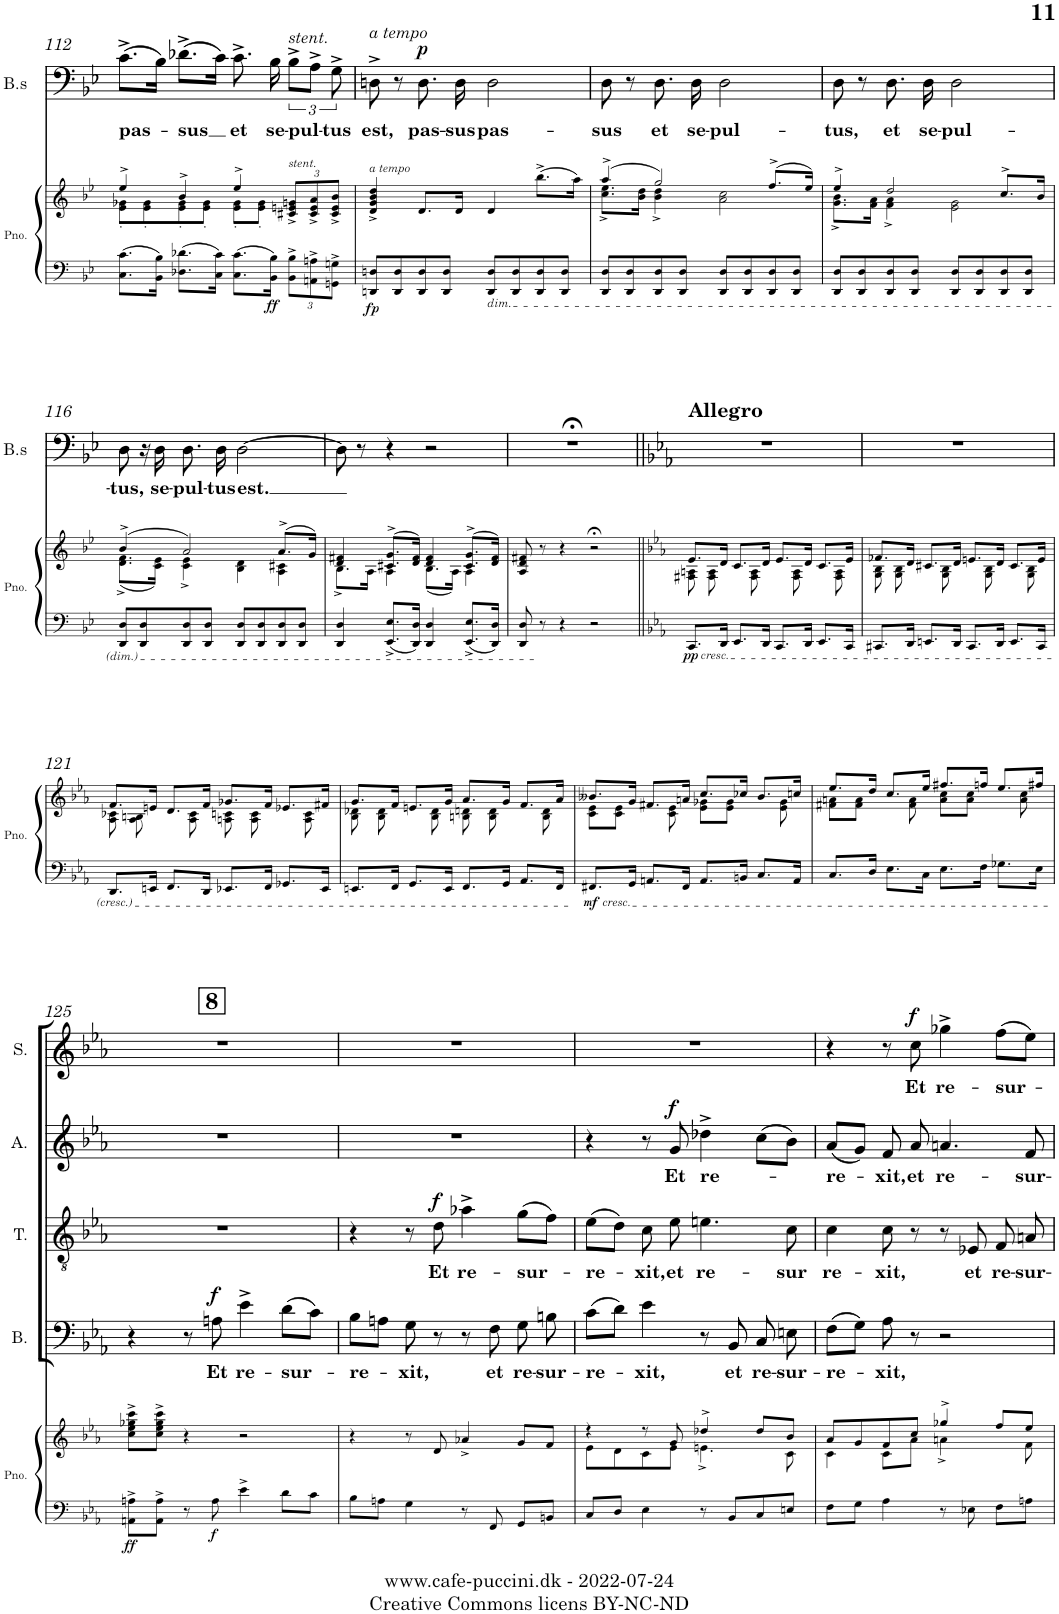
**kern	**kern	**dynam	**kern	**text	**dynam	**kern	**text	**dynam	**kern	**text	**dynam	**kern	**text	**dynam	**kern	**text	**dynam
*part6	*part6	*part6	*part5	*part5	*part5	*part4	*part4	*part4	*part3	*part3	*part3	*part2	*part2	*part2	*part1	*part1	*part1
*staff7	*staff6	*staff6/7	*staff5	*staff5	*staff5	*staff4	*staff4	*staff4	*staff3	*staff3	*staff3	*staff2	*staff2	*staff2	*staff1	*staff1	*staff1
*I"Piano	*	*	*I"Bass	*	*	*I"Tenor	*	*	*I"Alto	*	*	*I"Soprano	*	*	*I"Bass solo	*	*
*I'Pno.	*	*	*I'B.	*	*	*I'T.	*	*	*I'A.	*	*	*I'S.	*	*	*I'B.s	*	*
!!LO:PB:g=z
*clefF4	*clefG2	*	*clefF4	*	*	*clefGv2	*	*	*clefG2	*	*	*clefG2	*	*	*clefF4	*	*
*k[b-e-]	*k[b-e-]	*	*k[b-e-]	*	*	*k[b-e-]	*	*	*k[b-e-]	*	*	*k[b-e-]	*	*	*k[b-e-]	*	*
*M4/4	*M4/4	*	*M4/4	*	*	*M4/4	*	*	*M4/4	*	*	*M4/4	*	*	*M4/4	*	*
*met(c)	*met(c)	*	*met(c)	*	*	*met(c)	*	*	*met(c)	*	*	*met(c)	*	*	*met(c)	*	*
=112	=112	=112	=112	=112	=112	=112	=112	=112	=112	=112	=112	=112	=112	=112	=112	=112	=112
*	*^	*	*	*	*	*	*	*	*	*	*	*	*	*	*	*	*
!	!	!	!	!	!	!	!	!	!	!	!	!	!	!	!	!	!LO:LY:b	!
8.C\ 8.c\L	4ee-^/	8e-\' 8g-X\'L	.	1r	.	.	1r	.	.	1r	.	.	1r	.	.	(8.c^\L	pas-	.
.	.	8e-\' 8g-\'	.	.	.	.	.	.	.	.	.	.	.	.	.	.	.	.
16BB-\ 16B-\Jk	.	.	.	.	.	.	.	.	.	.	.	.	.	.	.	16B-\Jk)	.	.
!	!	!	!	!	!	!	!	!	!	!	!	!	!	!	!	!	!LO:LY:b	!
8.D-X\ 8.d-X\L	4b-^/	8e-\' 8g-\'	.	.	.	.	.	.	.	.	.	.	.	.	.	(8.d-X^\L	-sus	.
.	.	8e-\' 8g-\'J	.	.	.	.	.	.	.	.	.	.	.	.	.	.	.	.
16C\ 16c\Jk	.	.	.	.	.	.	.	.	.	.	.	.	.	.	.	16c\Jk)	.	.
!	!	!	!	!	!	!	!	!	!	!	!	!	!	!	!	!	!LO:LY:b	!
8.C\ 8.c\L	4ee-^/	8e-\' 8g-\'L	.	.	.	.	.	.	.	.	.	.	.	.	.	8.c^\	et	.
.	.	8e-\' 8g-\'J	.	.	.	.	.	.	.	.	.	.	.	.	.	.	.	.
!	!	!	!LO:DY:b=2	!	!	!	!	!	!	!	!	!	!	!	!	!	!LO:LY:b	!
16BB-\ 16B-\Jk	.	.	ff	.	.	.	.	.	.	.	.	.	.	.	.	16B-\	se-	.
*Xbrackettup	*Xbrackettup	*	*	*	*	*	*	*	*	*	*	*	*	*	*	*	*	*
!	!	!	!	!	!	!	!	!	!	!	!	!	!	!	!	!LO:TX:a:i:t=stent.	!	!
!	!LO:TX:a:i:t=stent.	!	!	!	!	!	!	!	!	!	!	!	!	!	!	!	!	!
!	!	!	!	!	!	!	!	!	!	!	!	!	!	!	!	!	!LO:LY:b	!
12BB-\^ 12B-\^L	12c#X/^< 12en/^< 12gn/^<L	4ryy	.	.	.	.	.	.	.	.	.	.	.	.	.	12B-^\L	-pul-	.
12AAn\^ 12An\^	12c#/^< 12e/^< 12a/^<	.	.	.	.	.	.	.	.	.	.	.	.	.	.	12A^\J	.	.
!	!	!	!	!	!	!	!	!	!	!	!	!	!	!	!	!	!LO:LY:b	!
12GGn\^ 12Gn\^J	12c#/^< 12e/^< 12b-/^<J	.	.	.	.	.	.	.	.	.	.	.	.	.	.	12G^\	-tus	.
*	*v	*v	*	*	*	*	*	*	*	*	*	*	*	*	*	*	*	*
=113	=113	=113	=113	=113	=113	=113	=113	=113	=113	=113	=113	=113	=113	=113	=113	=113	=113
!	!	!	!	!	!	!	!	!	!	!	!	!	!	!	!LO:TX:a:i:t=a tempo	!	!
!	!LO:TX:a:i:t=a tempo	!	!	!	!	!	!	!	!	!	!	!	!	!	!	!	!
!	!	!LO:DY:b=2	!	!	!	!	!	!	!	!	!	!	!	!	!	!LO:LY:b	!
8DDn/ 8Dn/L	4d/^ 4g/^ 4b-/^ 4dd/^	fp	1r	.	.	1r	.	.	1r	.	.	1r	.	.	8Dn^\	est,	.
8DD/ 8D/	.	.	.	.	.	.	.	.	.	.	.	.	.	.	8r	.	.
!	!	!	!	!	!	!	!	!	!	!	!	!	!	!	!	!LO:LY:b	!LO:DY:a
8DD/ 8D/	8.d/L	.	.	.	.	.	.	.	.	.	.	.	.	.	8.D\	pas-	p
8DD/ 8D/J	.	.	.	.	.	.	.	.	.	.	.	.	.	.	.	.	.
!	!	!	!	!	!	!	!	!	!	!	!	!	!	!	!	!LO:LY:b	!
.	16d/Jk	.	.	.	.	.	.	.	.	.	.	.	.	.	16D\	-sus	.
!LO:TX:b:i:t=dim.	!	!	!	!	!	!	!	!	!	!	!	!	!	!	!	!	!
!	!	!	!	!	!	!	!	!	!	!	!	!	!	!	!	!LO:LY:b	!
8DD/ 8D/L	4d/	.	.	.	.	.	.	.	.	.	.	.	.	.	2D\	pas-	.
8DD/ 8D/	.	.	.	.	.	.	.	.	.	.	.	.	.	.	.	.	.
8DD/ 8D/	(8.bb-^\L	.	.	.	.	.	.	.	.	.	.	.	.	.	.	.	.
8DD/ 8D/J	.	.	.	.	.	.	.	.	.	.	.	.	.	.	.	.	.
.	16aa\Jk)	.	.	.	.	.	.	.	.	.	.	.	.	.	.	.	.
=114	=114	=114	=114	=114	=114	=114	=114	=114	=114	=114	=114	=114	=114	=114	=114	=114	=114
*	*^	*	*	*	*	*	*	*	*	*	*	*	*	*	*	*	*
!	!	!	!	!	!	!	!	!	!	!	!	!	!	!	!	!	!LO:LY:b	!
8DD/ 8D/L	(4aa^/	8.cc\^ 8.ee-\^L	.	1r	.	.	1r	.	.	1r	.	.	1r	.	.	8D\	-sus	.
8DD/ 8D/	.	.	.	.	.	.	.	.	.	.	.	.	.	.	.	8r	.	.
.	.	16b-\ 16dd\Jk	.	.	.	.	.	.	.	.	.	.	.	.	.	.	.	.
!	!	!	!	!	!	!	!	!	!	!	!	!	!	!	!	!	!LO:LY:b	!
8DD/ 8D/	2gg/)	4b-\^ 4dd\^	.	.	.	.	.	.	.	.	.	.	.	.	.	8.D\	et	.
8DD/ 8D/J	.	.	.	.	.	.	.	.	.	.	.	.	.	.	.	.	.	.
!	!	!	!	!	!	!	!	!	!	!	!	!	!	!	!	!	!LO:LY:b	!
.	.	.	.	.	.	.	.	.	.	.	.	.	.	.	.	16D\	se-	.
!	!	!	!	!	!	!	!	!	!	!	!	!	!	!	!	!	!LO:LY:b	!
8DD/ 8D/L	.	2a\ 2cc\	.	.	.	.	.	.	.	.	.	.	.	.	.	2D\	-pul-	.
8DD/ 8D/	.	.	.	.	.	.	.	.	.	.	.	.	.	.	.	.	.	.
8DD/ 8D/	(8.ff^/L	.	.	.	.	.	.	.	.	.	.	.	.	.	.	.	.	.
8DD/ 8D/J	.	.	.	.	.	.	.	.	.	.	.	.	.	.	.	.	.	.
.	16ee-/Jk)	.	.	.	.	.	.	.	.	.	.	.	.	.	.	.	.	.
=115	=115	=115	=115	=115	=115	=115	=115	=115	=115	=115	=115	=115	=115	=115	=115	=115	=115	=115
!	!	!	!	!	!	!	!	!	!	!	!	!	!	!	!	!	!LO:LY:b	!
8DD/ 8D/L	4ee-^/	8.g\^ 8.b-\^L	.	1r	.	.	1r	.	.	1r	.	.	1r	.	.	8D\	-tus,	.
8DD/ 8D/	.	.	.	.	.	.	.	.	.	.	.	.	.	.	.	8r	.	.
.	.	16f\ 16a\Jk	.	.	.	.	.	.	.	.	.	.	.	.	.	.	.	.
!	!	!	!	!	!	!	!	!	!	!	!	!	!	!	!	!	!LO:LY:b	!
8DD/ 8D/	2dd/	4f\^ 4a\^	.	.	.	.	.	.	.	.	.	.	.	.	.	8.D\	et	.
8DD/ 8D/J	.	.	.	.	.	.	.	.	.	.	.	.	.	.	.	.	.	.
!	!	!	!	!	!	!	!	!	!	!	!	!	!	!	!	!	!LO:LY:b	!
.	.	.	.	.	.	.	.	.	.	.	.	.	.	.	.	16D\	se-	.
!	!	!	!	!	!	!	!	!	!	!	!	!	!	!	!	!	!LO:LY:b	!
8DD/ 8D/L	.	2e-\ 2g\	.	.	.	.	.	.	.	.	.	.	.	.	.	2D\	-pul-	.
8DD/ 8D/	.	.	.	.	.	.	.	.	.	.	.	.	.	.	.	.	.	.
8DD/ 8D/	8.cc^/L	.	.	.	.	.	.	.	.	.	.	.	.	.	.	.	.	.
8DD/ 8D/J	.	.	.	.	.	.	.	.	.	.	.	.	.	.	.	.	.	.
.	16b-/Jk	.	.	.	.	.	.	.	.	.	.	.	.	.	.	.	.	.
!!LO:LB:g=z
=116	=116	=116	=116	=116	=116	=116	=116	=116	=116	=116	=116	=116	=116	=116	=116	=116	=116	=116
!	!	!	!	!	!	!	!	!	!	!	!	!	!	!	!	!	!LO:LY:b	!
8DD/ 8D/L	(4b-^/	(8.d\^ 8.f\^L	.	1r	.	.	1r	.	.	1r	.	.	1r	.	.	8D\	-tus,	.
8DD/ 8D/	.	.	.	.	.	.	.	.	.	.	.	.	.	.	.	16r	.	.
!	!	!	!	!	!	!	!	!	!	!	!	!	!	!	!	!	!LO:LY:b	!
.	.	16c\ 16e-\Jk)	.	.	.	.	.	.	.	.	.	.	.	.	.	16D\	se-	.
!	!	!	!	!	!	!	!	!	!	!	!	!	!	!	!	!	!LO:LY:b	!
8DD/ 8D/	2a/)	4c\^ 4e-\^	.	.	.	.	.	.	.	.	.	.	.	.	.	8.D\	-pul-	.
8DD/ 8D/J	.	.	.	.	.	.	.	.	.	.	.	.	.	.	.	.	.	.
!	!	!	!	!	!	!	!	!	!	!	!	!	!	!	!	!	!LO:LY:b	!
.	.	.	.	.	.	.	.	.	.	.	.	.	.	.	.	16D\	-tus	.
!	!	!	!	!	!	!	!	!	!	!	!	!	!	!	!	!	!LO:LY:b	!
8DD/ 8D/L	.	4B-\ 4d\	.	.	.	.	.	.	.	.	.	.	.	.	.	[2D\	est.	.
8DD/ 8D/	.	.	.	.	.	.	.	.	.	.	.	.	.	.	.	.	.	.
8DD/ 8D/	(8.a^/L	4A\ 4c#X\	.	.	.	.	.	.	.	.	.	.	.	.	.	.	.	.
8DD/ 8D/J	.	.	.	.	.	.	.	.	.	.	.	.	.	.	.	.	.	.
.	16g/Jk)	.	.	.	.	.	.	.	.	.	.	.	.	.	.	.	.	.
=117	=117	=117	=117	=117	=117	=117	=117	=117	=117	=117	=117	=117	=117	=117	=117	=117	=117	=117
4DD/ 4D/	4d/ 4f#X/	8.B-^\L	.	1r	.	.	1r	.	.	1r	.	.	1r	.	.	8D\]	.	.
.	.	.	.	.	.	.	.	.	.	.	.	.	.	.	.	8r	.	.
.	.	16A\Jk	.	.	.	.	.	.	.	.	.	.	.	.	.	.	.	.
8.EE-/^ 8.E-/^L	(8.c#X/^ 8.g/^L	4A\	.	.	.	.	.	.	.	.	.	.	.	.	.	4r	.	.
16DD/ 16D/Jk	16d/ 16f#/Jk)	.	.	.	.	.	.	.	.	.	.	.	.	.	.	.	.	.
4DD/ 4D/	4d/ 4f#/	(8.B-\L	.	.	.	.	.	.	.	.	.	.	.	.	.	2r	.	.
.	.	16A\Jk)	.	.	.	.	.	.	.	.	.	.	.	.	.	.	.	.
8.EE-/^ 8.E-/^L	(8.c#/^ 8.g/^L	4A\	.	.	.	.	.	.	.	.	.	.	.	.	.	.	.	.
16DD/ 16D/Jk	16d/ 16f#/Jk)	.	.	.	.	.	.	.	.	.	.	.	.	.	.	.	.	.
*	*v	*v	*	*	*	*	*	*	*	*	*	*	*	*	*	*	*	*
=118	=118	=118	=118	=118	=118	=118	=118	=118	=118	=118	=118	=118	=118	=118	=118	=118	=118
8DD/ 8D/	8A/ 8d/ 8f#X/	.	1r	.	.	1r	.	.	1r	.	.	1r	.	.	1r;<	.	.
8r	8r	.	.	.	.	.	.	.	.	.	.	.	.	.	.	.	.
4r	4r	.	.	.	.	.	.	.	.	.	.	.	.	.	.	.	.
2r	2r;<	.	.	.	.	.	.	.	.	.	.	.	.	.	.	.	.
=119||	=119||	=119||	=119||	=119||	=119||	=119||	=119||	=119||	=119||	=119||	=119||	=119||	=119||	=119||	=119||	=119||	=119||
*k[b-e-a-]	*k[b-e-a-]	*	*k[b-e-a-]	*	*	*k[b-e-a-]	*	*	*k[b-e-a-]	*	*	*k[b-e-a-]	*	*	*k[b-e-a-]	*	*
*	*^	*	*	*	*	*	*	*	*	*	*	*	*	*	*	*	*
!LO:TX:b:i:t=cresc.	!	!	!	!	!	!	!	!	!	!	!	!	!	!	!	!	!	!
!	!	!	!LO:DY:b=2	!	!	!	!	!	!	!	!	!	!	!	!	!	!	!
8.CC/L	8.e-/L	8F#X\ 8An\	pp	1r	.	.	1r	.	.	1r	.	.	1r	.	.	1r	.	.
.	.	8F#\ 8A\	.	.	.	.	.	.	.	.	.	.	.	.	.	.	.	.
16DD/Jk	16d/Jk	.	.	.	.	.	.	.	.	.	.	.	.	.	.	.	.	.
8.EE-/L	8.c/L	8ryy	.	.	.	.	.	.	.	.	.	.	.	.	.	.	.	.
.	.	8F#\ 8A\	.	.	.	.	.	.	.	.	.	.	.	.	.	.	.	.
16DD/Jk	16d/Jk	.	.	.	.	.	.	.	.	.	.	.	.	.	.	.	.	.
8.CC/L	8.e-/L	8ryy	.	.	.	.	.	.	.	.	.	.	.	.	.	.	.	.
.	.	8F#\ 8A\	.	.	.	.	.	.	.	.	.	.	.	.	.	.	.	.
16DD/Jk	16d/Jk	.	.	.	.	.	.	.	.	.	.	.	.	.	.	.	.	.
8.EE-/L	8.c/L	8ryy	.	.	.	.	.	.	.	.	.	.	.	.	.	.	.	.
.	.	8F#\ 8A\	.	.	.	.	.	.	.	.	.	.	.	.	.	.	.	.
16CC/Jk	16e-/Jk	.	.	.	.	.	.	.	.	.	.	.	.	.	.	.	.	.
=120	=120	=120	=120	=120	=120	=120	=120	=120	=120	=120	=120	=120	=120	=120	=120	=120	=120	=120
8.CC#X/L	8.f-X/L	8G\ 8B-\	.	1r	.	.	1r	.	.	1r	.	.	1r	.	.	1r	.	.
.	.	8G\ 8B-\	.	.	.	.	.	.	.	.	.	.	.	.	.	.	.	.
16DD/Jk	16d/Jk	.	.	.	.	.	.	.	.	.	.	.	.	.	.	.	.	.
8.EEn/L	8.c#X/L	8ryy	.	.	.	.	.	.	.	.	.	.	.	.	.	.	.	.
.	.	8G\ 8B-\	.	.	.	.	.	.	.	.	.	.	.	.	.	.	.	.
16DD/Jk	16d/Jk	.	.	.	.	.	.	.	.	.	.	.	.	.	.	.	.	.
8.CC#/L	8.en/L	8ryy	.	.	.	.	.	.	.	.	.	.	.	.	.	.	.	.
.	.	8G\ 8B-\	.	.	.	.	.	.	.	.	.	.	.	.	.	.	.	.
16DD/Jk	16d/Jk	.	.	.	.	.	.	.	.	.	.	.	.	.	.	.	.	.
8.EE/L	8.c#/L	8ryy	.	.	.	.	.	.	.	.	.	.	.	.	.	.	.	.
.	.	8G\ 8B-\	.	.	.	.	.	.	.	.	.	.	.	.	.	.	.	.
16CC#/Jk	16e/Jk	.	.	.	.	.	.	.	.	.	.	.	.	.	.	.	.	.
!!LO:LB:g=z
=121	=121	=121	=121	=121	=121	=121	=121	=121	=121	=121	=121	=121	=121	=121	=121	=121	=121	=121
8.DD/L	8.f/L	8A-\ 8c-X\	.	1r	.	.	1r	.	.	1r	.	.	1r	.	.	1r	.	.
.	.	8A-\ 8Bn\	.	.	.	.	.	.	.	.	.	.	.	.	.	.	.	.
16EEn/Jk	16en/Jk	.	.	.	.	.	.	.	.	.	.	.	.	.	.	.	.	.
8.FF/L	8.d/L	8ryy	.	.	.	.	.	.	.	.	.	.	.	.	.	.	.	.
.	.	8A-\ 8c-\	.	.	.	.	.	.	.	.	.	.	.	.	.	.	.	.
16DD/Jk	16f/Jk	.	.	.	.	.	.	.	.	.	.	.	.	.	.	.	.	.
8.EE-X/L	8.g-X/L	8An\ 8cn\	.	.	.	.	.	.	.	.	.	.	.	.	.	.	.	.
.	.	8A\ 8c\	.	.	.	.	.	.	.	.	.	.	.	.	.	.	.	.
16FF/Jk	16f/Jk	.	.	.	.	.	.	.	.	.	.	.	.	.	.	.	.	.
8.GG-X/L	8.e-X/L	8ryy	.	.	.	.	.	.	.	.	.	.	.	.	.	.	.	.
.	.	8A\ 8c\	.	.	.	.	.	.	.	.	.	.	.	.	.	.	.	.
16EE-/Jk	16f#X/Jk	.	.	.	.	.	.	.	.	.	.	.	.	.	.	.	.	.
=122	=122	=122	=122	=122	=122	=122	=122	=122	=122	=122	=122	=122	=122	=122	=122	=122	=122	=122
8.EEn/L	8.g/L	8B-\ 8d-X\	.	1r	.	.	1r	.	.	1r	.	.	1r	.	.	1r	.	.
.	.	8B-\ 8d-\	.	.	.	.	.	.	.	.	.	.	.	.	.	.	.	.
16FF/Jk	16f/Jk	.	.	.	.	.	.	.	.	.	.	.	.	.	.	.	.	.
8.GG/L	8.en/L	8ryy	.	.	.	.	.	.	.	.	.	.	.	.	.	.	.	.
.	.	8B-\ 8d-\	.	.	.	.	.	.	.	.	.	.	.	.	.	.	.	.
16EE/Jk	16g/Jk	.	.	.	.	.	.	.	.	.	.	.	.	.	.	.	.	.
8.FF/L	8.a-/L	8Bn\ 8dn\	.	.	.	.	.	.	.	.	.	.	.	.	.	.	.	.
.	.	8B\ 8d\	.	.	.	.	.	.	.	.	.	.	.	.	.	.	.	.
16GG/Jk	16g/Jk	.	.	.	.	.	.	.	.	.	.	.	.	.	.	.	.	.
8.AA-/L	8.f/L	8ryy	.	.	.	.	.	.	.	.	.	.	.	.	.	.	.	.
.	.	8B\ 8d\	.	.	.	.	.	.	.	.	.	.	.	.	.	.	.	.
16FF/Jk	16a-/Jk	.	.	.	.	.	.	.	.	.	.	.	.	.	.	.	.	.
=123	=123	=123	=123	=123	=123	=123	=123	=123	=123	=123	=123	=123	=123	=123	=123	=123	=123	=123
!LO:TX:b:i:t=cresc.	!	!	!	!	!	!	!	!	!	!	!	!	!	!	!	!	!	!
!	!	!	!LO:DY:b=2	!	!	!	!	!	!	!	!	!	!	!	!	!	!	!
8.FF#X/L	8.b--X/L	8c\ 8e-\L	mf	1r	.	.	1r	.	.	1r	.	.	1r	.	.	1r	.	.
.	.	8c\ 8e-\J	.	.	.	.	.	.	.	.	.	.	.	.	.	.	.	.
16GG/Jk	16g/Jk	.	.	.	.	.	.	.	.	.	.	.	.	.	.	.	.	.
8.AAn/L	8.f#X/L	8ryy	.	.	.	.	.	.	.	.	.	.	.	.	.	.	.	.
.	.	8c\ 8e-\	.	.	.	.	.	.	.	.	.	.	.	.	.	.	.	.
16FF#/Jk	16an/Jk	.	.	.	.	.	.	.	.	.	.	.	.	.	.	.	.	.
8.AA/L	8.cc/L	8e-\ 8g-X\L	.	.	.	.	.	.	.	.	.	.	.	.	.	.	.	.
.	.	8e-\ 8g-\J	.	.	.	.	.	.	.	.	.	.	.	.	.	.	.	.
16BBn/Jk	16cc-X/Jk	.	.	.	.	.	.	.	.	.	.	.	.	.	.	.	.	.
8.C/L	8.b--/L	8ryy	.	.	.	.	.	.	.	.	.	.	.	.	.	.	.	.
.	.	8e-\ 8g-\	.	.	.	.	.	.	.	.	.	.	.	.	.	.	.	.
16AA/Jk	16ccn/Jk	.	.	.	.	.	.	.	.	.	.	.	.	.	.	.	.	.
=124	=124	=124	=124	=124	=124	=124	=124	=124	=124	=124	=124	=124	=124	=124	=124	=124	=124	=124
8.C/L	8.ee-/L	8f#X\ 8an\L	.	1r	.	.	1r	.	.	1r	.	.	1r	.	.	1r	.	.
.	.	8f#\ 8a\J	.	.	.	.	.	.	.	.	.	.	.	.	.	.	.	.
16D/Jk	16dd/Jk	.	.	.	.	.	.	.	.	.	.	.	.	.	.	.	.	.
8.E-\L	8.cc/L	8ryy	.	.	.	.	.	.	.	.	.	.	.	.	.	.	.	.
.	.	8f#\ 8a\	.	.	.	.	.	.	.	.	.	.	.	.	.	.	.	.
16C\Jk	16ee-/Jk	.	.	.	.	.	.	.	.	.	.	.	.	.	.	.	.	.
8.E-\L	8.ff#X/L	8a\ 8cc\L	.	.	.	.	.	.	.	.	.	.	.	.	.	.	.	.
.	.	8a\ 8cc\J	.	.	.	.	.	.	.	.	.	.	.	.	.	.	.	.
16F\Jk	16ffn/Jk	.	.	.	.	.	.	.	.	.	.	.	.	.	.	.	.	.
8.G-X\L	8.ee-/L	8ryy	.	.	.	.	.	.	.	.	.	.	.	.	.	.	.	.
.	.	8a\ 8cc\	.	.	.	.	.	.	.	.	.	.	.	.	.	.	.	.
16E-\Jk	16ff#X/Jk	.	.	.	.	.	.	.	.	.	.	.	.	.	.	.	.	.
*	*v	*v	*	*	*	*	*	*	*	*	*	*	*	*	*	*	*	*
!!LO:LB:g=z
=125	=125	=125	=125	=125	=125	=125	=125	=125	=125	=125	=125	=125	=125	=125	=125	=125	=125
!	!	!LO:DY:b=2	!	!	!	!	!	!	!	!	!	!	!	!	!	!	!
8AAn\^ 8An\^L	8cc\^ 8ee-\^ 8gg-X\^ 8ccc\^L	ff	4r	.	.	1r	.	.	1r	.	.	1r	.	.	1r	.	.
8AA\^ 8A\^J	8cc\^ 8ee-\^ 8gg-\^ 8ccc\^J	.	.	.	.	.	.	.	.	.	.	.	.	.	.	.	.
8r	4r	.	8r	.	.	.	.	.	.	.	.	.	.	.	.	.	.
!	!	!LO:DY:b=2	!	!LO:LY:b	!LO:DY:a	!	!	!	!	!	!	!	!	!	!	!	!
8A\	.	f	8An\	Et	f	.	.	.	.	.	.	.	.	.	.	.	.
!	!	!	!	!LO:LY:b	!	!	!	!	!	!	!	!	!	!	!	!	!
4e-^\	2r	.	4e-^\	re-	.	.	.	.	.	.	.	.	.	.	.	.	.
!	!	!	!	!LO:LY:b	!	!	!	!	!	!	!	!	!	!	!	!	!
8d\L	.	.	(8d\L	-sur-	.	.	.	.	.	.	.	.	.	.	.	.	.
8c\J	.	.	8c\J)	.	.	.	.	.	.	.	.	.	.	.	.	.	.
=126	=126	=126	=126	=126	=126	=126	=126	=126	=126	=126	=126	=126	=126	=126	=126	=126	=126
!	!	!	!	!LO:LY:b	!	!	!	!	!	!	!	!	!	!	!	!	!
8B-\L	4r	.	8B-\L	-re-	.	4r	.	.	1r	.	.	1r	.	.	1r	.	.
8An\J	.	.	8An\J	.	.	.	.	.	.	.	.	.	.	.	.	.	.
!	!	!	!	!LO:LY:b	!	!	!	!	!	!	!	!	!	!	!	!	!
4G\	8r	.	8G\	-xit,	.	8r	.	.	.	.	.	.	.	.	.	.	.
!	!	!	!	!	!	!	!LO:LY:b	!LO:DY:a	!	!	!	!	!	!	!	!	!
.	8d/	.	8r	.	.	8d\	Et	f	.	.	.	.	.	.	.	.	.
!	!	!	!	!	!	!	!LO:LY:b	!	!	!	!	!	!	!	!	!	!
8r	4a-X^/	.	8r	.	.	4a-X^\	re-	.	.	.	.	.	.	.	.	.	.
!	!	!	!	!LO:LY:b	!	!	!	!	!	!	!	!	!	!	!	!	!
8FF/	.	.	8F\	et	.	.	.	.	.	.	.	.	.	.	.	.	.
!	!	!	!	!LO:LY:b	!	!	!LO:LY:b	!	!	!	!	!	!	!	!	!	!
8GG/L	8g/L	.	8G\	re-	.	(8g\L	-sur-	.	.	.	.	.	.	.	.	.	.
!	!	!	!	!LO:LY:b	!	!	!	!	!	!	!	!	!	!	!	!	!
8BBn/J	8f/J	.	8Bn\	-sur-	.	8f\J)	.	.	.	.	.	.	.	.	.	.	.
=127	=127	=127	=127	=127	=127	=127	=127	=127	=127	=127	=127	=127	=127	=127	=127	=127	=127
*	*^	*	*	*	*	*	*	*	*	*	*	*	*	*	*	*	*
!	!	!	!	!	!LO:LY:b	!	!	!LO:LY:b	!	!	!	!	!	!	!	!	!	!
8C/L	4r	8e-\L	.	(8c\L	-re-	.	(8e-\L	-re-	.	4r	.	.	1r	.	.	1r	.	.
8D/J	.	8d\	.	8d\J)	.	.	8d\J)	.	.	.	.	.	.	.	.	.	.	.
!	!	!	!	!	!LO:LY:b	!	!	!LO:LY:b	!	!	!	!	!	!	!	!	!	!
4E-\	8r	8c\	.	4e-\	-xit,	.	8c\	-xit,	.	8r	.	.	.	.	.	.	.	.
!	!	!	!	!	!	!	!	!LO:LY:b	!	!	!LO:LY:b	!LO:DY:a	!	!	!	!	!	!
.	8g/	8e-\J	.	.	.	.	8e-\	et	.	8g/	Et	f	.	.	.	.	.	.
!	!	!	!	!	!	!	!	!LO:LY:b	!	!	!LO:LY:b	!	!	!	!	!	!	!
8r	4dd-X^/	4.en^\	.	8r	.	.	4.en\	re-	.	4dd-X^\	re-	.	.	.	.	.	.	.
!	!	!	!	!	!LO:LY:b	!	!	!	!	!	!	!	!	!	!	!	!	!
8BB-/L	.	.	.	8BB-/	et	.	.	.	.	.	.	.	.	.	.	.	.	.
!	!	!	!	!	!LO:LY:b	!	!	!	!	!	!	!	!	!	!	!	!	!
8C/	8dd-/L	.	.	8C/	re-	.	.	.	.	(8cc\L	.	.	.	.	.	.	.	.
!	!	!	!	!	!LO:LY:b	!	!	!LO:LY:b	!	!	!	!	!	!	!	!	!	!
8En/J	8b-/J	8c\	.	8En\	-sur-	.	8c\	-sur	.	8b-\J)	.	.	.	.	.	.	.	.
=128	=128	=128	=128	=128	=128	=128	=128	=128	=128	=128	=128	=128	=128	=128	=128	=128	=128	=128
!	!	!	!	!	!LO:LY:b	!	!	!LO:LY:b	!	!	!LO:LY:b	!	!	!	!	!	!	!
8F\L	8a-/L	4c\	.	(8F\L	-re-	.	4c\	re-	.	(8a-/L	-re-	.	4r	.	.	1r	.	.
8G\J	8g/	.	.	8G\J)	.	.	.	.	.	8g/J)	.	.	.	.	.	.	.	.
!	!	!	!	!	!LO:LY:b	!	!	!LO:LY:b	!	!	!LO:LY:b	!	!	!	!	!	!	!
4A-\	8f/	8c\L	.	8A-\	-xit,	.	8c\	-xit,	.	8f/	-xit,	.	8r	.	.	.	.	.
!	!	!	!	!	!	!	!	!	!	!	!LO:LY:b	!	!	!LO:LY:b	!LO:DY:a	!	!	!
.	8cc/J	8a-\J	.	8r	.	.	8r	.	.	8a-/	et	.	8cc\	Et	f	.	.	.
!	!	!	!	!	!	!	!	!	!	!	!LO:LY:b	!	!	!LO:LY:b	!	!	!	!
8r	4gg-X^/	4an^\	.	2r	.	.	8r	.	.	4.an/	re-	.	4gg-X^\	re-	.	.	.	.
!	!	!	!	!	!	!	!	!LO:LY:b	!	!	!	!	!	!	!	!	!	!
8E-X\	.	.	.	.	.	.	8E-X/	et	.	.	.	.	.	.	.	.	.	.
!	!	!	!	!	!	!	!	!LO:LY:b	!	!	!	!	!	!LO:LY:b	!	!	!	!
8F\L	8ff/L	8ryy	.	.	.	.	8F/	re-	.	.	.	.	(8ff\L	-sur-	.	.	.	.
!	!	!	!	!	!	!	!	!LO:LY:b	!	!	!LO:LY:b	!	!	!	!	!	!	!
8An\J	8ee-/J	8f\	.	.	.	.	8An/	-sur-	.	8f/	-sur-	.	8ee-\J)	.	.	.	.	.
*	*v	*v	*	*	*	*	*	*	*	*	*	*	*	*	*	*	*	*
=	=	=	=	=	=	=	=	=	=	=	=	=	=	=	=	=	=
*-	*-	*-	*-	*-	*-	*-	*-	*-	*-	*-	*-	*-	*-	*-	*-	*-	*-
